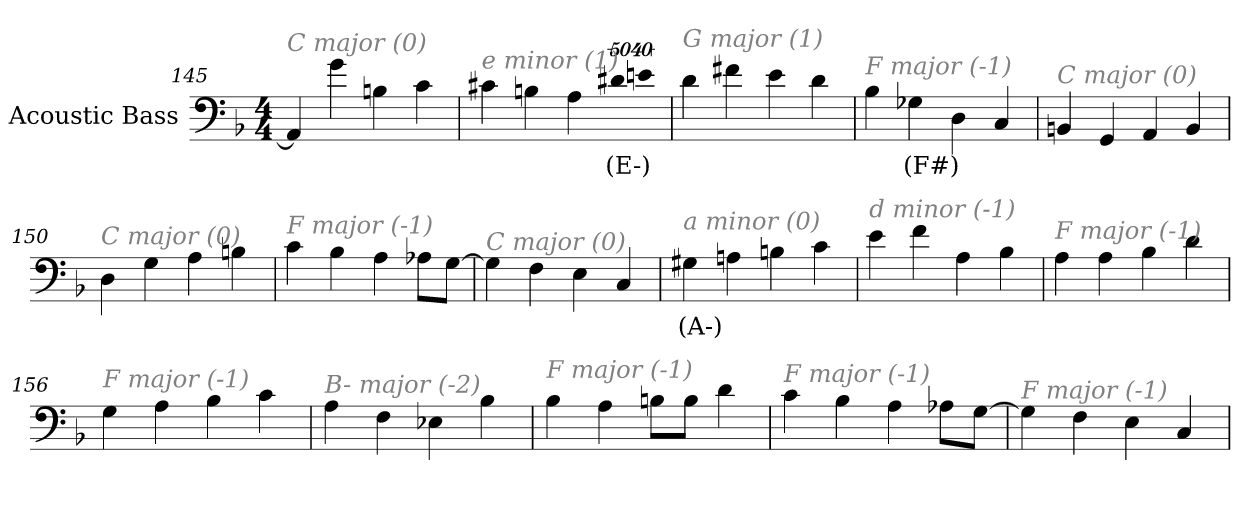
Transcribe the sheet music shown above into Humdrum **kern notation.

**kern	**text
*part1	*part1
*staff1	*staff1
*I"Acoustic Bass	*
*clefF4	*
*ITrd7c12	*
*k[b-]	*
*F:	*
*M4/4	*
=145	=145
!LO:TX:i:color=#808080:t=C major (0)	!
4AAA]	.
4G	.
4BBn	.
4C	.
=146	=146
!LO:TX:i:color=#808080:t=e minor (1)	!
4C#X	.
4BBn	.
4AA	.
!LO:N:vis=8	!
40320%3347D#Xi	(E-)
!LO:N:vis=4	!
20160%3347En	.
=147	=147
!LO:TX:i:color=#808080:t=G major (1)	!
4D	.
4F#X	.
4E	.
4D	.
=148	=148
!LO:TX:i:color=#808080:t=F major (-1)	!
4BB-	.
4GG-Xi	(F#)
4DD	.
4CC	.
=149	=149
!LO:TX:i:color=#808080:t=C major (0)	!
4BBBn	.
4GGG	.
4AAA	.
4BBB	.
=150	=150
!LO:TX:i:color=#808080:t=C major (0)	!
4DD	.
4GG	.
4AA	.
4BBn	.
=151	=151
!LO:TX:i:color=#808080:t=F major (-1)	!
4C	.
4BB-	.
4AA	.
8AA-XL	.
[8GGJ	.
=152	=152
!LO:TX:i:color=#808080:t=C major (0)	!
4GG]	.
4FF	.
4EE	.
4CC	.
=153	=153
!LO:TX:i:color=#808080:t=a minor (0)	!
4GG#Xi	(A-)
4AAn	.
4BBn	.
4C	.
=154	=154
!LO:TX:i:color=#808080:t=d minor (-1)	!
4E	.
4F	.
4AA	.
4BB-	.
=155	=155
!LO:TX:i:color=#808080:t=F major (-1)	!
4AA	.
4AA	.
4BB-	.
4D	.
=156	=156
!LO:TX:i:color=#808080:t=F major (-1)	!
4GG	.
4AA	.
4BB-	.
4C	.
=157	=157
!LO:TX:i:color=#808080:t=B- major (-2)	!
4AA	.
4FF	.
4EE-X	.
4BB-	.
=158	=158
!LO:TX:i:color=#808080:t=F major (-1)	!
4BB-	.
4AA	.
8BBnL	.
8BBJ	.
4D	.
=159	=159
!LO:TX:i:color=#808080:t=F major (-1)	!
4C	.
4BB-	.
4AA	.
8AA-XL	.
[8GGJ	.
=160	=160
!LO:TX:i:color=#808080:t=F major (-1)	!
4GG]	.
4FF	.
4EE	.
4CC	.
=	=
*-	*-
